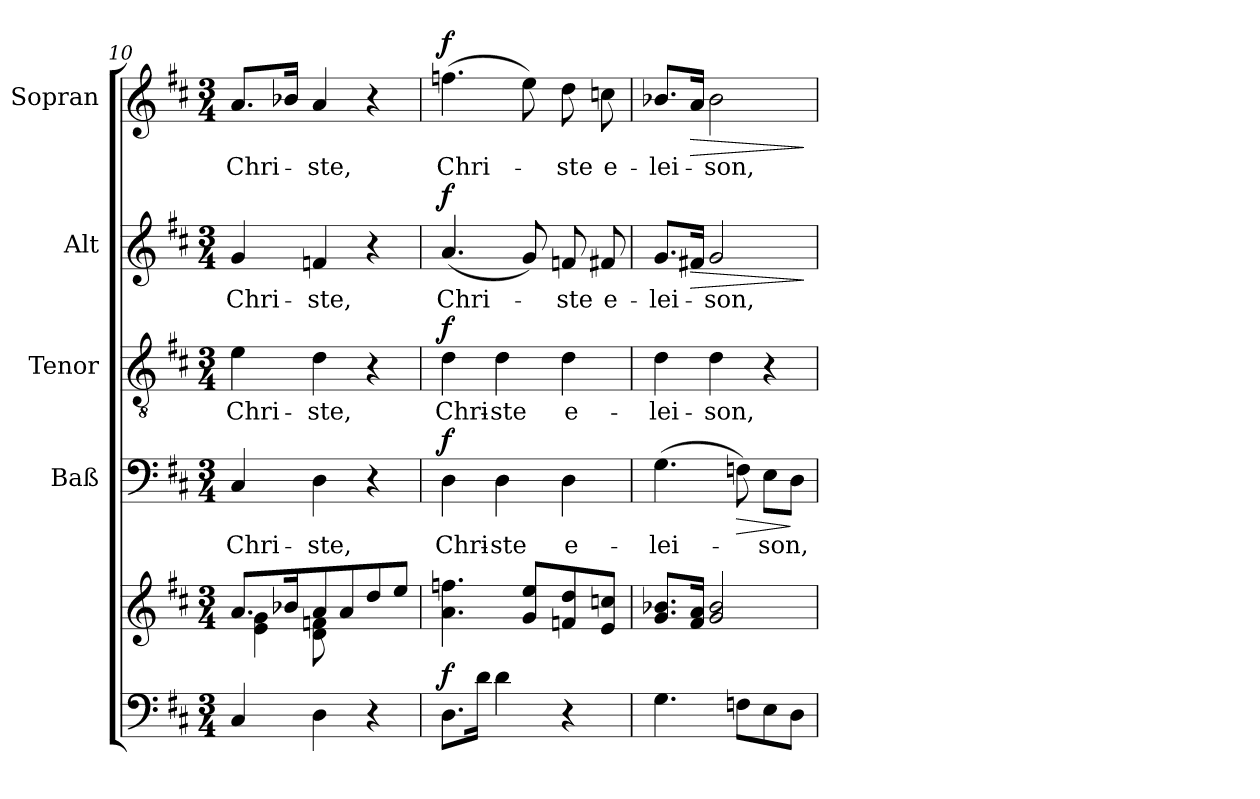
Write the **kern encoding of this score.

**kern	**kern	**dynam	**kern	**text	**dynam	**kern	**text	**dynam	**kern	**text	**dynam	**kern	**text	**dynam
*part5	*part5	*part5	*part4	*part4	*part4	*part3	*part3	*part3	*part2	*part2	*part2	*part1	*part1	*part1
*staff6	*staff5	*staff5/6	*staff4	*staff4	*staff4	*staff3	*staff3	*staff3	*staff2	*staff2	*staff2	*staff1	*staff1	*staff1
*	*	*	*I"Baß	*	*	*I"Tenor	*	*	*I"Alt	*	*	*I"Sopran	*	*
*clefF4	*clefG2	*	*clefF4	*	*	*clefGv2	*	*	*clefG2	*	*	*clefG2	*	*
*k[f#c#]	*k[f#c#]	*	*k[f#c#]	*	*	*k[f#c#]	*	*	*k[f#c#]	*	*	*k[f#c#]	*	*
*D:	*D:	*	*D:	*	*	*D:	*	*	*D:	*	*	*D:	*	*
*M3/4	*M3/4	*	*M3/4	*	*	*M3/4	*	*	*M3/4	*	*	*M3/4	*	*
=10	=10	=10	=10	=10	=10	=10	=10	=10	=10	=10	=10	=10	=10	=10
*	*^	*	*	*	*	*	*	*	*	*	*	*	*	*
!	!	!	!	!	!LO:LY:b	!	!	!LO:LY:b	!	!	!LO:LY:b	!	!	!LO:LY:b	!
4C#/	8.a/L	4e\ 4g\	.	4C#/	Chri-	.	4e\	Chri-	.	4g/	Chri-	.	8.a/L	Chri-	.
.	16b-X/k	.	.	.	.	.	.	.	.	.	.	.	16b-X/Jk	.	.
!	!	!	!	!	!LO:LY:b	!	!	!LO:LY:b	!	!	!LO:LY:b	!	!	!LO:LY:b	!
4D\	8a/	8d\ 8fn\	.	4D\	-ste,	.	4d\	-ste,	.	4fn/	-ste,	.	4a/	-ste,	.
.	8a/	4.ryy	.	.	.	.	.	.	.	.	.	.	.	.	.
4r	8dd/	.	.	4r	.	.	4r	.	.	4r	.	.	4r	.	.
.	8ee/J	.	.	.	.	.	.	.	.	.	.	.	.	.	.
*	*v	*v	*	*	*	*	*	*	*	*	*	*	*	*	*
=11	=11	=11	=11	=11	=11	=11	=11	=11	=11	=11	=11	=11	=11	=11
!	!	!LO:DY:a=2	!	!LO:LY:b	!LO:DY:a	!	!LO:LY:b	!LO:DY:a	!	!LO:LY:b	!LO:DY:a	!	!LO:LY:b	!LO:DY:a
8.D\L	4.a\ 4.ffn\	f	4D\	Chri-	f	4d\	Chri-	f	(<4.a/	Chri-	f	(>4.ffn\	Chri-	f
16d\Jk	.	.	.	.	.	.	.	.	.	.	.	.	.	.
!	!	!	!	!LO:LY:b	!	!	!LO:LY:b	!	!	!	!	!	!	!
4d\	.	.	4D\	-ste	.	4d\	-ste	.	.	.	.	.	.	.
.	8g/ 8ee/L	.	.	.	.	.	.	.	8g/)	.	.	8ee\)	.	.
!	!	!	!	!LO:LY:b	!	!	!LO:LY:b	!	!	!LO:LY:b	!	!	!LO:LY:b	!
4r	8fn/ 8dd/	.	4D\	e-	.	4d\	e-	.	8fn/	-ste	.	8dd\	-ste	.
!	!	!	!	!	!	!	!	!	!	!LO:LY:b	!	!	!LO:LY:b	!
.	8e/ 8ccn/J	.	.	.	.	.	.	.	8f#X/	e-	.	8ccn\	e-	.
=12	=12	=12	=12	=12	=12	=12	=12	=12	=12	=12	=12	=12	=12	=12
!	!	!	!	!LO:LY:b	!	!	!LO:LY:b	!	!	!LO:LY:b	!	!	!LO:LY:b	!
4.G\	8.g/ 8.b-X/L	.	(>4.G\	-lei-	.	4d\	-lei-	.	8.g/L	-lei-	.	8.b-X/L	-lei-	.
!	!	!	!	!	!	!	!	!	!	!	!LO:HP:b	!	!	!LO:HP:b
.	16f#/ 16a/Jk	.	.	.	.	.	.	.	16f#X/Jk	.	>	16a/Jk	.	>
!	!	!	!	!	!	!	!LO:LY:b	!	!	!LO:LY:b	!	!	!LO:LY:b	!
.	2g/ 2b-/	.	.	.	.	4d\	-son,	.	2g/	-son,	.	2b-\	-son,	.
!	!	!	!	!	!LO:HP:b	!	!	!	!	!	!	!	!	!
8Fn\L	.	.	8Fn\)	.	>	.	.	.	.	.	.	.	.	.
!	!	!	!	!LO:LY:b	!	!	!	!	!	!	!	!	!	!
8E\	.	.	8E\L	-son,	.	4r	.	.	.	.	.	.	.	.
8D\J	.	.	8D\J	.	]	.	.	.	.	.	.	.	.	.
.	.	.	.	.	.	.	.	.	.	.	]	.	.	]
=	=	=	=	=	=	=	=	=	=	=	=	=	=	=
*-	*-	*-	*-	*-	*-	*-	*-	*-	*-	*-	*-	*-	*-	*-
